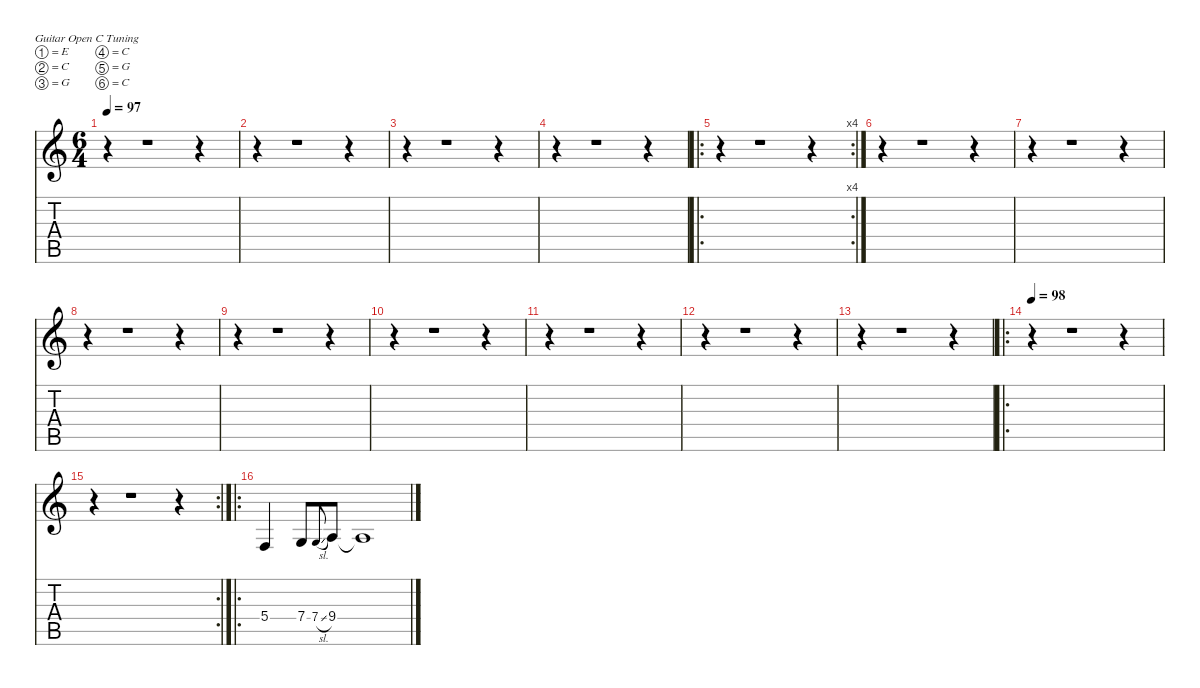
\defaultSystemsLayout 4
\hideDynamics
\bracketExtendMode nobrackets
\singleTrackTrackNamePolicy hidden
\multiTrackTrackNamePolicy hidden
\firstSystemTrackNameMode fullname
\firstSystemTrackNameOrientation horizontal
\otherSystemsTrackNameOrientation horizontal
\track ("Voices" "tbn.") {instrument trombone}
\staff {score tabs}
\tuning (E4 C4 G3 C3 G2 C2)
\ts (6 4)
\beaming (8 3 3 3 3)
\tempo 97
\clef g2
\ks c
r.4{dy f instrument trombone beam Down} r.1{beam Down} r.4{beam Down} |
\beaming (8 6 6)
r.4{beam Down} r.1{beam Down} r.4{beam Down} |
r.4{beam Down} r.1{beam Down} r.4{beam Down} |
r.4{beam Down} r.1{beam Down} r.4{beam Down} |
\ro
\rc 4
r.4{beam Down} r.1{beam Down} r.4{beam Down} |
r.4{beam Down} r.1{beam Down} r.4{beam Down} |
r.4{beam Down} r.1{beam Down} r.4{beam Down} |
r.4{beam Down} r.1{beam Down} r.4{beam Down} |
r.4{beam Down} r.1{beam Down} r.4{beam Down} |
r.4{beam Down} r.1{beam Down} r.4{beam Down} |
r.4{beam Down} r.1{beam Down} r.4{beam Down} |
r.4{beam Down} r.1{beam Down} r.4{beam Down} |
r.4{beam Down} r.1{beam Down} r.4{beam Down} |
\ro
\tempo 98
r.4{beam Down} r.1{beam Down} r.4{beam Down} |
\rc 2
r.4{beam Down} r.1{beam Down} r.4{beam Down} |
\ro
\tempo (98 hide)
5.4.4{beam Up} 7.4.8{beam Up} 7.4{sl}.8{gr onbeat dy mf beam Up} 9.4.8{dy f beam Up} 9.4{t}.1{beam Up}
